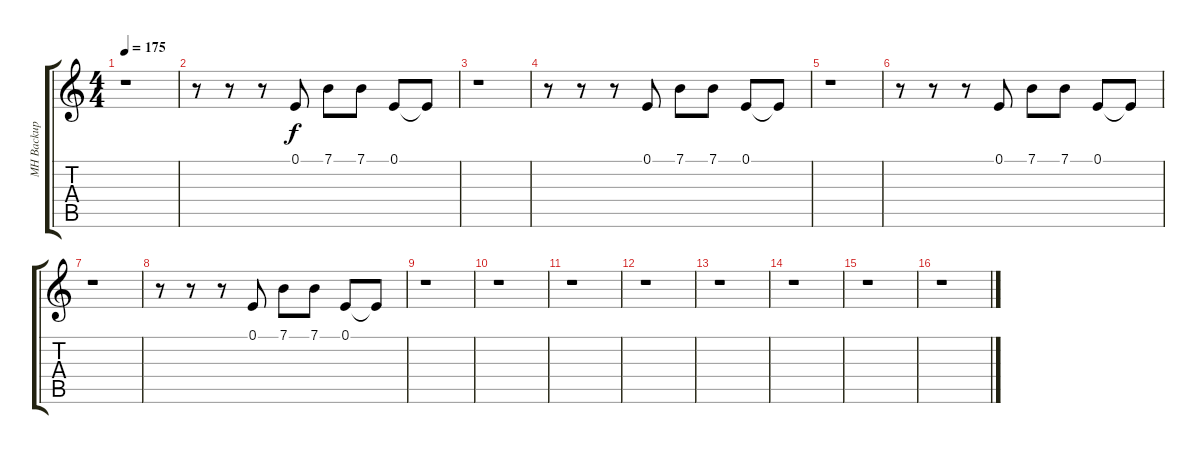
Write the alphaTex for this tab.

\track ("MH Backup Vocals" "MH Backup ") {instrument cello}
\staff {score tabs}
\tuning (E4 B3 G3 D3 A2 E2) {hide}
\ts (4 4)
\tempo 175
\clef g2
\ks c
r.1{dy f} |
r.8 r.8 r.8 0.1.8 7.1.8 7.1.8 0.1.8 0.1{t}.8 |
r.1 |
r.8 r.8 r.8 0.1.8 7.1.8 7.1.8 0.1.8 0.1{t}.8 |
r.1 |
r.8 r.8 r.8 0.1.8 7.1.8 7.1.8 0.1.8 0.1{t}.8 |
r.1 |
r.8 r.8 r.8 0.1.8 7.1.8 7.1.8 0.1.8 0.1{t}.8 |
r.1 |
r.1 |
r.1 |
r.1 |
r.1 |
r.1 |
r.1 |
r.1
